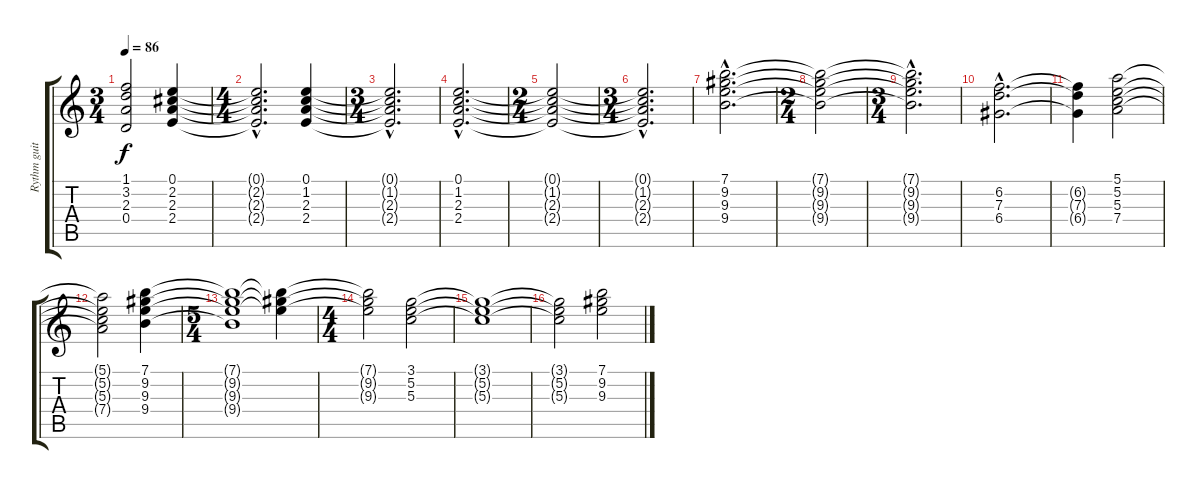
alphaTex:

\track ("Rythm guitar" "Rythm guit") {instrument acousticguitarsteel}
\staff {score tabs}
\tuning (E4 B3 G3 D3 A2 E2) {hide}
\ts (3 4)
\tempo 86
\clef g2
\ks c
(1.1{t} 3.2{t} 2.3{t} 0.4{t}).2{dy f} (0.1 2.2 2.3 2.4).4 |
\ts (4 4)
(0.1{hac t} 2.2{hac t} 2.3{hac t} 2.4{hac t}).2{d} (0.1 1.2 2.3 2.4).4 |
\ts (3 4)
(0.1{hac t} 1.2{hac t} 2.3{hac t} 2.4{hac t}).2{d} |
(0.1{hac} 1.2{hac} 2.3{hac} 2.4{hac}).2{d} |
\ts (2 4)
(0.1{t} 1.2{t} 2.3{t} 2.4{t}).2 |
\ts (3 4)
(0.1{hac t} 1.2{hac t} 2.3{hac t} 2.4{hac t}).2{d} |
(7.1{hac} 9.2{hac} 9.3{hac} 9.4{hac}).2{d} |
\ts (2 4)
(7.1{t} 9.2{t} 9.3{t} 9.4{t}).2 |
\ts (3 4)
(7.1{hac t} 9.2{hac t} 9.3{hac t} 9.4{hac t}).2{d} |
(6.2{hac} 7.3{hac} 6.4{hac}).2{d} |
(6.2{t} 7.3{t} 6.4{t}).4 (5.1 5.2 5.3 7.4).2 |
(5.1{t} 5.2{t} 5.3{t} 7.4{t}).2 (7.1 9.2 9.3 9.4).4 |
\ts (5 4)
(7.1{t} 9.2{t} 9.3{t} 9.4{t}).1 (7.1{t} 9.2{t} 9.3{t}).4 |
\ts (4 4)
(7.1{t} 9.2{t} 9.3{t}).2 (3.1 5.2 5.3).2 |
(3.1{t} 5.2{t} 5.3{t}).1 |
(3.1{t} 5.2{t} 5.3{t}).2 (7.1 9.2 9.3).2
